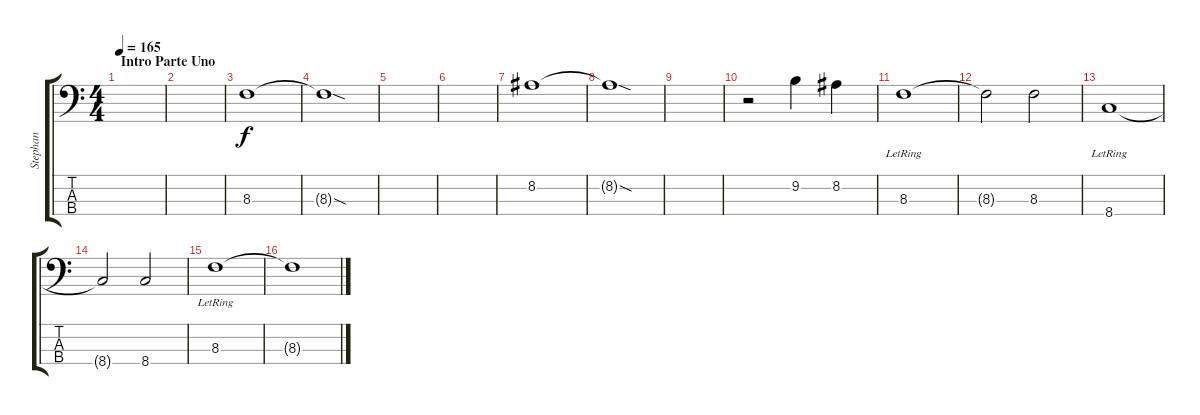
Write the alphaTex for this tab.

\track ("Stephan" "Stephan") {instrument electricbassfinger}
\staff {score tabs}
\tuning (G2 D2 A1 E1) {hide}
\ts (4 4)
\section ("" "Intro Parte Uno")
\tempo 165
\clef f4
\ks c
|
|
8.3.1 |
8.3{sod t}.1 |
|
|
8.2.1 |
8.2{sod t}.1 |
|
r.2 9.2.4 8.2.4 |
8.3{lr}.1 |
8.3{t}.2 8.3.2 |
8.4{lr}.1 |
8.4{t}.2 8.4.2 |
8.3{lr}.1 |
8.3{t}.1
